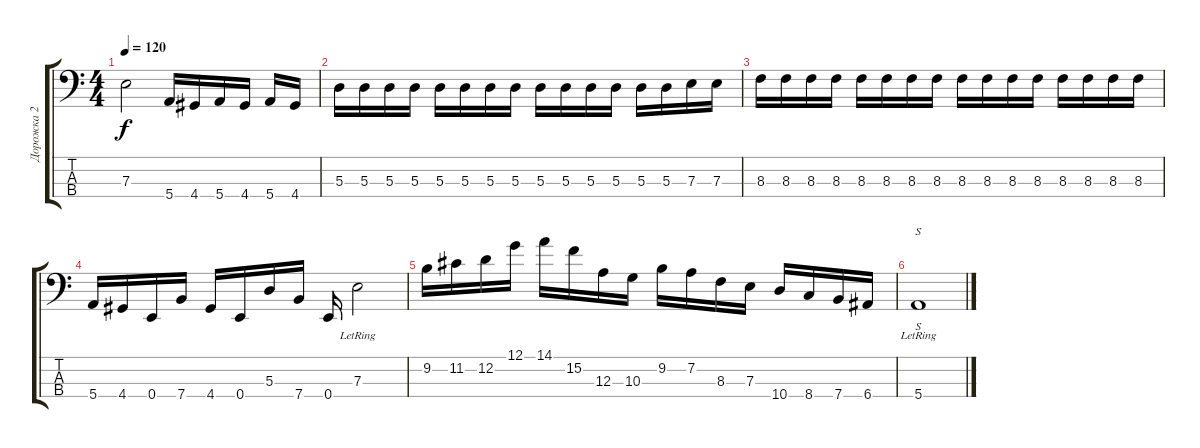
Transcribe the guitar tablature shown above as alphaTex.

\track ("Дорожка 2" "Дорожка 2") {instrument electricbassfinger}
\staff {score tabs}
\tuning (G2 D2 A1 E1) {hide}
\ts (4 4)
\tempo 120
\clef f4
\ks c
7.3.2{dy f} 5.4.16 4.4.16 5.4.16 4.4.16 5.4.16 4.4.16 |
5.3.16 5.3.16 5.3.16 5.3.16 5.3.16 5.3.16 5.3.16 5.3.16 5.3.16 5.3.16 5.3.16 5.3.16 5.3.16 5.3.16 7.3.16 7.3.16 |
8.3.16 8.3.16 8.3.16 8.3.16 8.3.16 8.3.16 8.3.16 8.3.16 8.3.16 8.3.16 8.3.16 8.3.16 8.3.16 8.3.16 8.3.16 8.3.16 |
5.4.16 4.4.16 0.4.16 7.4.16 4.4.16 0.4.16 5.3.16 7.4.16 0.4.16 7.3{lr}.2 |
9.2.16 11.2.16 12.2.16 12.1.16 14.1.16 15.2.16 12.3.16 10.3.16 9.2.16 7.2.16 8.3.16 7.3.16 10.4.16 8.4.16 7.4.16 6.4.16 |
5.4{lr}.1{s}
